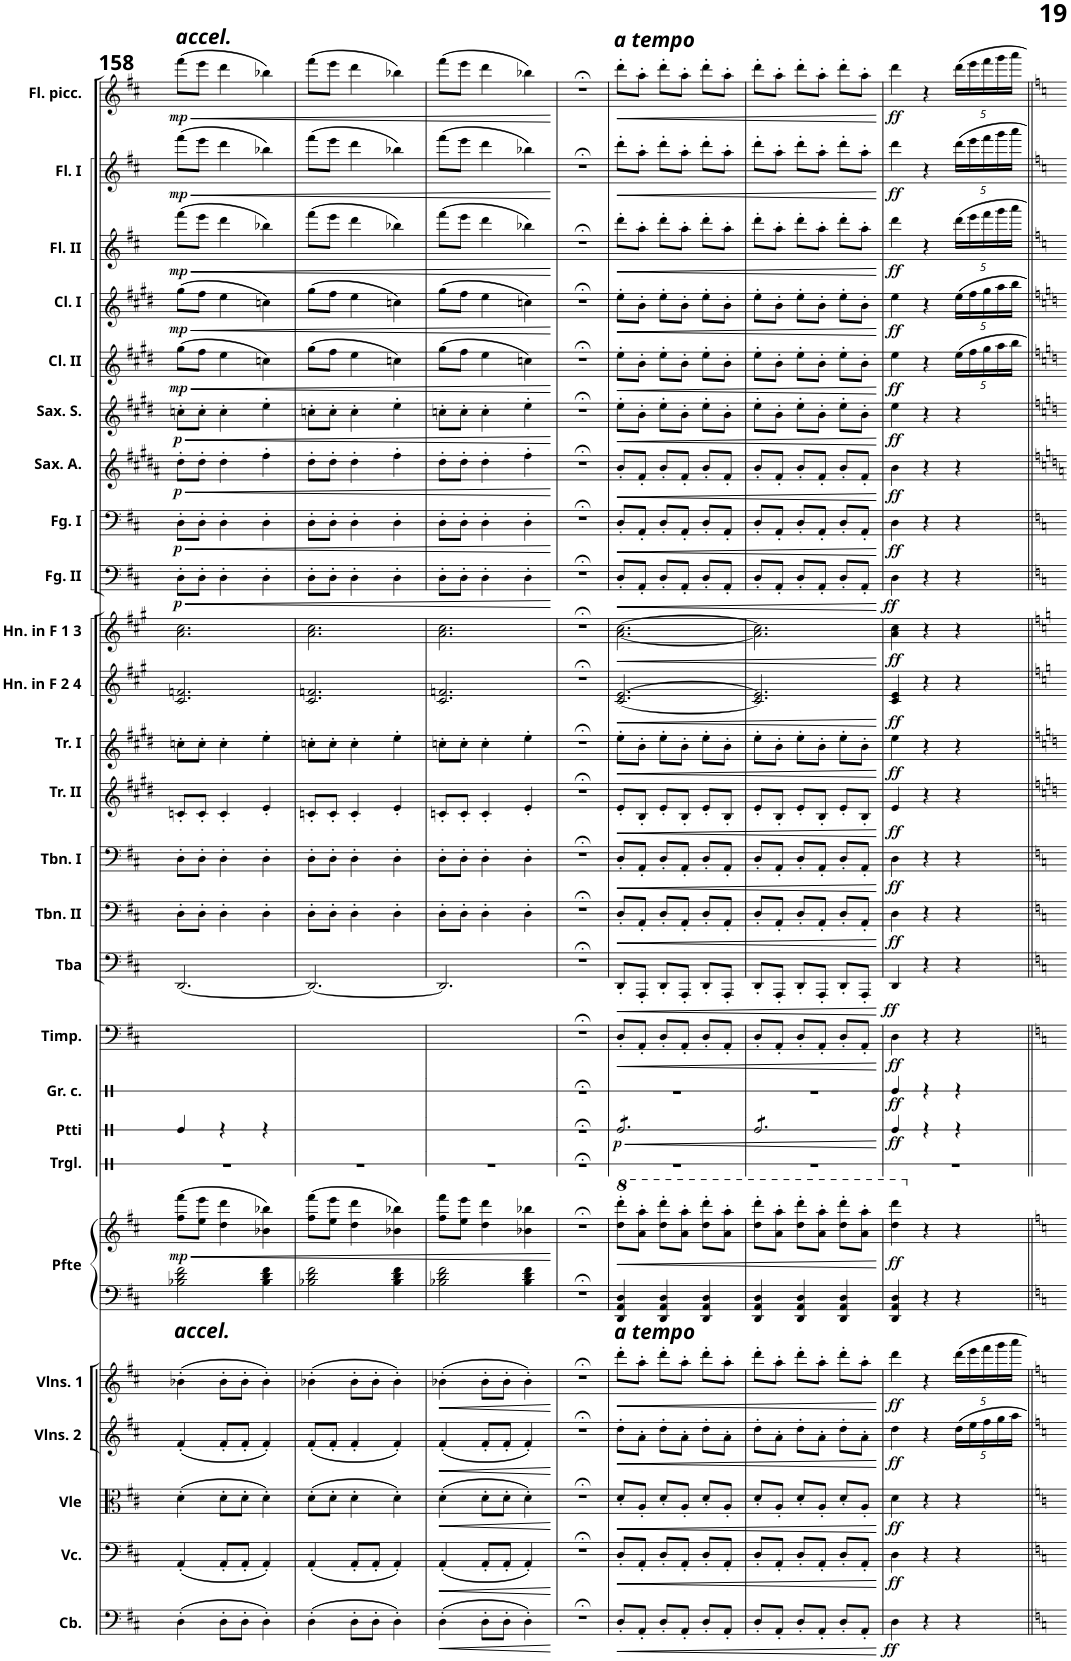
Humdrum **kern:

**kern	**dynam	**kern	**dynam	**kern	**dynam	**kern	**dynam	**kern	**dynam	**kern	**kern	**dynam	**kern	**dynam	**kern	**dynam	**kern	**dynam	**kern	**dynam	**kern	**dynam	**kern	**dynam	**kern	**dynam	**kern	**dynam	**kern	**dynam	**kern	**dynam	**kern	**dynam	**kern	**dynam	**kern	**dynam	**kern	**dynam	**kern	**dynam	**kern	**dynam	**kern	**dynam	**kern	**dynam
*part24	*part24	*part23	*part23	*part22	*part22	*part21	*part21	*part20	*part20	*part19	*part19	*part19	*part18	*part18	*part17	*part17	*part16	*part16	*part15	*part15	*part14	*part14	*part13	*part13	*part12	*part12	*part11	*part11	*part10	*part10	*part9	*part9	*part8	*part8	*part7	*part7	*part6	*part6	*part5	*part5	*part4	*part4	*part3	*part3	*part2	*part2	*part1	*part1
*staff25	*staff25	*staff24	*staff24	*staff23	*staff23	*staff22	*staff22	*staff21	*staff21	*staff20	*staff19	*staff19/20	*staff18	*staff18	*staff17	*staff17	*staff16	*staff16	*staff15	*staff15	*staff14	*staff14	*staff13	*staff13	*staff12	*staff12	*staff11	*staff11	*staff10	*staff10	*staff9	*staff9	*staff8	*staff8	*staff7	*staff7	*staff6	*staff6	*staff5	*staff5	*staff4	*staff4	*staff3	*staff3	*staff2	*staff2	*staff1	*staff1
*I"Contrabbassi	*	*I"Violoncelli	*	*I"Viole	*	*I"Violins 2	*	*I"Violins 1	*	*I"Pianoforte	*	*	*I"Grancassa	*	*I"Timpani	*	*I"Tuba	*	*I"Trombone 2	*	*I"Trombone 1	*	*I"Trumpet in Bb 1	*	*I"Trumpet in Bb 1	*	*I"Horn in F 2 &amp; 4	*	*I"Horn in F 1 &amp; 3	*	*I"Bassoon 2	*	*I"Bassoon 1	*	*I"Sassofono contralto	*	*I"Sassofono soprano	*	*I"Clarinet in Bb 2	*	*I"Clarinet in Bb 1	*	*I"Flute 2	*	*I"Flute 1	*	*I"Flauto piccolo	*
*I'Cb.	*	*I'Vc.	*	*I'Vle	*	*I'Vlns. 2	*	*I'Vlns. 1	*	*I'Pfte	*	*	*I'Gr. c.	*	*I'Timp.	*	*I'Tba	*	*	*	*	*	*	*	*I'Tr. I	*	*I'Hn. in F 2 4	*	*I'Hn. in F 1 3	*	*	*	*	*	*	*	*	*	*I'Cl. II	*	*I'Cl. I	*	*	*	*	*	*I'Fl. picc.	*
!!LO:PB:g=z
*clefF4	*	*clefF4	*	*clefC3	*	*clefG2	*	*clefG2	*	*clefF4	*clefG2	*	*clefX	*	*clefF4	*	*clefF4	*	*clefF4	*	*clefF4	*	*clefG2	*	*clefG2	*	*clefG2	*	*clefG2	*	*clefF4	*	*clefF4	*	*clefG2	*	*clefG2	*	*clefG2	*	*clefG2	*	*clefG2	*	*clefG2	*	*clefG2	*
*Trd7c12	*	*	*	*	*	*	*	*	*	*	*	*	*	*	*	*	*	*	*	*	*	*	*Trd1c2	*	*Trd1c2	*	*Trd4c7	*	*Trd4c7	*	*	*	*	*	*Trd5c9	*	*Trd1c2	*	*Trd1c2	*	*Trd1c2	*	*	*	*	*	*Trd-7c-12	*
*k[f#c#]	*	*k[f#c#]	*	*k[f#c#]	*	*k[f#c#]	*	*k[f#c#]	*	*k[f#c#]	*k[f#c#]	*	*k[]	*	*k[f#c#]	*	*k[f#c#]	*	*k[f#c#]	*	*k[f#c#]	*	*k[f#c#g#d#]	*	*k[f#c#g#d#]	*	*k[f#c#g#]	*	*k[f#c#g#]	*	*k[f#c#]	*	*k[f#c#]	*	*k[f#c#g#d#a#]	*	*k[f#c#g#d#]	*	*k[f#c#g#d#]	*	*k[f#c#g#d#]	*	*k[f#c#]	*	*k[f#c#]	*	*k[f#c#]	*
*M3/4	*	*M3/4	*	*M3/4	*	*M3/4	*	*M3/4	*	*M3/4	*M3/4	*	*M3/4	*	*M3/4	*	*M3/4	*	*M3/4	*	*M3/4	*	*M3/4	*	*M3/4	*	*M3/4	*	*M3/4	*	*M3/4	*	*M3/4	*	*M3/4	*	*M3/4	*	*M3/4	*	*M3/4	*	*M3/4	*	*M3/4	*	*M3/4	*
=158	=158	=158	=158	=158	=158	=158	=158	=158	=158	=158	=158	=158	=158	=158	=158	=158	=158	=158	=158	=158	=158	=158	=158	=158	=158	=158	=158	=158	=158	=158	=158	=158	=158	=158	=158	=158	=158	=158	=158	=158	=158	=158	=158	=158	=158	=158	=158	=158
!	!	!	!	!	!	!	!	!	!	!	!	!	!	!	!	!	!	!	!	!	!	!	!	!	!	!	!	!	!	!	!	!	!	!	!	!	!	!	!	!	!	!	!	!	!	!	!LO:TX:a:Bi:t=accel.	!
!	!	!	!	!	!	!	!	!LO:TX:a:Bi:t=accel.	!	!	!	!	!	!	!	!	!	!	!	!	!	!	!	!	!	!	!	!	!	!	!	!	!	!	!	!	!	!	!	!	!	!	!	!	!	!	!	!
!	!	!	!	!	!	!	!	!	!	!	!	!LO:HP:b	!	!	!	!	!	!	!	!	!	!	!	!	!	!	!	!	!	!	!	!LO:HP:b	!	!LO:HP:b	!	!LO:HP:b	!	!LO:HP:b	!	!LO:HP:b	!	!LO:HP:b	!	!LO:HP:b	!	!LO:HP:b	!	!LO:HP:b
!	!	!	!	!	!	!	!	!	!	!	!	!LO:DY:n=1:b	!	!	!	!	!	!	!	!	!	!	!	!	!	!	!	!	!	!	!	!LO:DY:n=1:b	!	!LO:DY:n=1:b	!	!LO:DY:n=1:b	!	!LO:DY:n=1:b	!	!LO:DY:n=1:b	!	!LO:DY:n=1:b	!	!LO:DY:n=1:b	!	!LO:DY:n=1:b	!	!LO:DY:n=1:b
(4D'\	.	(4AA'/	.	(4d'\	.	(4f#'/	.	(4b-X'\	.	2B-X\ 2d\ 2f#\	(8ff#\ 8fff#\L	< mp	2.ryy	.	2.ryy	.	[2.DD/	.	8D'\L	.	8D'\L	.	8cn'/L	.	8ccn'\L	.	2.c#/ 2.fn/	.	2.a\ 2.cc#\	.	8D'\L	< p	8D'\L	< p	8dd#'\L	< p	8ccn'\L	< p	(8gg#\L	< mp	(8gg#\L	< mp	(8fff#\L	< mp	(8fff#\L	< mp	(8fff#\L	< mp
.	.	.	.	.	.	.	.	.	.	.	8ee\ 8eee\J	.	.	.	.	.	.	.	8D'\J	.	8D'\J	.	8c'/J	.	8cc'\J	.	.	.	.	.	8D'\J	.	8D'\J	.	8dd#'\J	.	8cc'\J	.	8ff#\J	.	8ff#\J	.	8eee\J	.	8eee\J	.	8eee\J	.
8D'\L	.	8AA'/L	.	8d'\L	.	8f#'/L	.	8b-'\L	.	.	4dd\ 4ddd\	.	.	.	.	.	.	.	4D'\	.	4D'\	.	4c'/	.	4cc'\	.	.	.	.	.	4D'\	.	4D'\	.	4dd#'\	.	4cc'\	.	4ee\	.	4ee\	.	4ddd\	.	4ddd\	.	4ddd\	.
8D'\J	.	8AA'/J	.	8d'\J	.	8f#'/J	.	8b-'\J	.	.	.	.	.	.	.	.	.	.	.	.	.	.	.	.	.	.	.	.	.	.	.	.	.	.	.	.	.	.	.	.	.	.	.	.	.	.	.	.
4D'\)	.	4AA'/)	.	4d'\)	.	4f#'/)	.	4b-'\)	.	4B-\ 4d\ 4f#\	4b-X\ 4bb-X\)	.	.	.	.	.	.	.	4D'\	.	4D'\	.	4e'/	.	4ee'\	.	.	.	.	.	4D'\	.	4D'\	.	4ff#'\	.	4ee'\	.	4ccn\)	.	4ccn\)	.	4bb-X\)	.	4bb-X\)	.	4bb-X\)	.
=159	=159	=159	=159	=159	=159	=159	=159	=159	=159	=159	=159	=159	=159	=159	=159	=159	=159	=159	=159	=159	=159	=159	=159	=159	=159	=159	=159	=159	=159	=159	=159	=159	=159	=159	=159	=159	=159	=159	=159	=159	=159	=159	=159	=159	=159	=159	=159	=159
(4D'\	.	(4AA'/	.	(8d'\L	.	(8f#'/L	.	(4b-X'\	.	2B-X\ 2d\ 2f#\	(8ff#\ 8fff#\L	.	2.ryy	.	2.ryy	.	2.DD/_	.	8D'\L	.	8D'\L	.	8cn'/L	.	8ccn'\L	.	2.c#/ 2.fn/	.	2.a\ 2.cc#\	.	8D'\L	.	8D'\L	.	8dd#'\L	.	8ccn'\L	.	(8gg#\L	.	(8gg#\L	.	(8fff#\L	.	(8fff#\L	.	(8fff#\L	.
.	.	.	.	8d'\J	.	8f#'/J	.	.	.	.	8ee\ 8eee\J	.	.	.	.	.	.	.	8D'\J	.	8D'\J	.	8c'/J	.	8cc'\J	.	.	.	.	.	8D'\J	.	8D'\J	.	8dd#'\J	.	8cc'\J	.	8ff#\J	.	8ff#\J	.	8eee\J	.	8eee\J	.	8eee\J	.
8D'\L	.	8AA'/L	.	4d'\	.	4f#'/	.	8b-'\L	.	.	4dd\ 4ddd\	.	.	.	.	.	.	.	4D'\	.	4D'\	.	4c'/	.	4cc'\	.	.	.	.	.	4D'\	.	4D'\	.	4dd#'\	.	4cc'\	.	4ee\	.	4ee\	.	4ddd\	.	4ddd\	.	4ddd\	.
8D'\J	.	8AA'/J	.	.	.	.	.	8b-'\J	.	.	.	.	.	.	.	.	.	.	.	.	.	.	.	.	.	.	.	.	.	.	.	.	.	.	.	.	.	.	.	.	.	.	.	.	.	.	.	.
4D'\)	.	4AA'/)	.	4d'\)	.	4f#'/)	.	4b-'\)	.	4B-\ 4d\ 4f#\	4b-X\ 4bb-X\)	.	.	.	.	.	.	.	4D'\	.	4D'\	.	4e'/	.	4ee'\	.	.	.	.	.	4D'\	.	4D'\	.	4ff#'\	.	4ee'\	.	4ccn\)	.	4ccn\)	.	4bb-X\)	.	4bb-X\)	.	4bb-X\)	.
=160	=160	=160	=160	=160	=160	=160	=160	=160	=160	=160	=160	=160	=160	=160	=160	=160	=160	=160	=160	=160	=160	=160	=160	=160	=160	=160	=160	=160	=160	=160	=160	=160	=160	=160	=160	=160	=160	=160	=160	=160	=160	=160	=160	=160	=160	=160	=160	=160
!	!LO:HP:b	!	!LO:HP:b	!	!LO:HP:b	!	!LO:HP:b	!	!LO:HP:b	!	!	!	!	!	!	!	!	!	!	!	!	!	!	!	!	!	!	!	!	!	!	!	!	!	!	!	!	!	!	!	!	!	!	!	!	!	!	!
(4D'\	<	(4AA'/	<	(4d'\	<	(4f#'/	<	(4b-X'\	<	2B-X\ 2d\ 2f#\	8ff#\ 8fff#\L	.	2.ryy	.	2.ryy	.	2.DD/]	.	8D'\L	.	8D'\L	.	8cn'/L	.	8ccn'\L	.	2.c#/ 2.fn/	.	2.a\ 2.cc#\	.	8D'\L	.	8D'\L	.	8dd#'\L	.	8ccn'\L	.	(8gg#\L	.	(8gg#\L	.	(8fff#\L	.	(8fff#\L	.	(8fff#\L	.
.	.	.	.	.	.	.	.	.	.	.	8ee\ 8eee\J	.	.	.	.	.	.	.	8D'\J	.	8D'\J	.	8c'/J	.	8cc'\J	.	.	.	.	.	8D'\J	.	8D'\J	.	8dd#'\J	.	8cc'\J	.	8ff#\J	.	8ff#\J	.	8eee\J	.	8eee\J	.	8eee\J	.
8D'\L	.	8AA'/L	.	8d'\L	.	8f#'/L	.	8b-'\L	.	.	4dd\ 4ddd\	.	.	.	.	.	.	.	4D'\	.	4D'\	.	4c'/	.	4cc'\	.	.	.	.	.	4D'\	.	4D'\	.	4dd#'\	.	4cc'\	.	4ee\	.	4ee\	.	4ddd\	.	4ddd\	.	4ddd\	.
8D'\J	.	8AA'/J	.	8d'\J	.	8f#'/J	.	8b-'\J	.	.	.	.	.	.	.	.	.	.	.	.	.	.	.	.	.	.	.	.	.	.	.	.	.	.	.	.	.	.	.	.	.	.	.	.	.	.	.	.
4D'\)	.	4AA'/)	.	4d'\)	.	4f#'/)	.	4b-'\)	.	4B-\ 4d\ 4f#\	4b-X\ 4bb-X\	.	.	.	.	.	.	.	4D'\	.	4D'\	.	4e'/	.	4ee'\	.	.	.	.	.	4D'\	.	4D'\	.	4ff#'\	.	4ee'\	.	4ccn\)	.	4ccn\)	.	4bb-X\)	.	4bb-X\)	.	4bb-X\)	.
.	[	.	[	.	[	.	[	.	[	.	.	[	.	.	.	.	.	.	.	.	.	.	.	.	.	.	.	.	.	.	.	[	.	[	.	[	.	[	.	[	.	[	.	[	.	[	.	[
=161	=161	=161	=161	=161	=161	=161	=161	=161	=161	=161	=161	=161	=161	=161	=161	=161	=161	=161	=161	=161	=161	=161	=161	=161	=161	=161	=161	=161	=161	=161	=161	=161	=161	=161	=161	=161	=161	=161	=161	=161	=161	=161	=161	=161	=161	=161	=161	=161
2.r;<	.	2.r;<	.	2.r;<	.	2.r;<	.	2.r;<	.	2.r;<	2.r;<	.	2.r;<	.	2.r;<	.	2.r;<	.	2.r;<	.	2.r;<	.	2.r;<	.	2.r;<	.	2.r;<	.	2.r;<	.	2.r;<	.	2.r;<	.	2.r;<	.	2.r;<	.	2.r;<	.	2.r;<	.	2.r;<	.	2.r;<	.	2.r;<	.
=162	=162	=162	=162	=162	=162	=162	=162	=162	=162	=162	=162	=162	=162	=162	=162	=162	=162	=162	=162	=162	=162	=162	=162	=162	=162	=162	=162	=162	=162	=162	=162	=162	=162	=162	=162	=162	=162	=162	=162	=162	=162	=162	=162	=162	=162	=162	=162	=162
!	!	!	!	!	!	!	!	!	!	!	!	!	!	!	!	!	!	!	!	!	!	!	!	!	!	!	!	!	!	!	!	!	!	!	!	!	!	!	!	!	!	!	!	!	!	!	!LO:TX:a:Bi:t=a tempo	!
!	!	!	!	!	!	!	!	!LO:TX:a:Bi:t=a tempo	!	!	!	!	!	!	!	!	!	!	!	!	!	!	!	!	!	!	!	!	!	!	!	!	!	!	!	!	!	!	!	!	!	!	!	!	!	!	!	!
!	!LO:HP:b	!	!LO:HP:b	!	!LO:HP:b	!	!LO:HP:b	!	!LO:HP:b	!	!	!LO:HP:b	!	!	!	!LO:HP:b	!	!LO:HP:b	!	!LO:HP:b	!	!LO:HP:b	!	!LO:HP:b	!	!LO:HP:b	!	!LO:HP:b	!	!LO:HP:b	!	!LO:HP:b	!	!LO:HP:b	!	!LO:HP:b	!	!LO:HP:b	!	!LO:HP:b	!	!LO:HP:b	!	!LO:HP:b	!	!LO:HP:b	!	!LO:HP:b
8D'/L	<	8D'/L	<	8d'/L	<	8dd'\L	<	8ddd'\L	<	4DD/ 4AA/ 4D/	8ddd\' 8dddd\'L	<	2.r	.	8D'/L	<	8DD'/L	<	8D'/L	<	8D'/L	<	8e'/L	<	8ee'\L	<	[2.c#/ [2.e/	<	[2.a\ [2.cc#\	<	8D'/L	<	8D'/L	<	8b'/L	<	8ee'\L	<	8ee'\L	<	8ee'\L	<	8ddd'\L	<	8ddd'\L	<	8ddd'\L	<
*	*	*	*	*	*	*	*	*	*	*	*8va	*	*	*	*	*	*	*	*	*	*	*	*	*	*	*	*	*	*	*	*	*	*	*	*	*	*	*	*	*	*	*	*	*	*	*	*	*
8AA'/J	.	8AA'/J	.	8A'/J	.	8a'\J	.	8aa'\J	.	.	8aa\' 8aaa\'J	.	.	.	8AA'/J	.	8AAA'/J	.	8AA'/J	.	8AA'/J	.	8B'/J	.	8b'\J	.	.	.	.	.	8AA'/J	.	8AA'/J	.	8f#'/J	.	8b'\J	.	8b'\J	.	8b'\J	.	8aa'\J	.	8aa'\J	.	8aa'\J	.
8D'/L	.	8D'/L	.	8d'/L	.	8dd'\L	.	8ddd'\L	.	4DD/ 4AA/ 4D/	8ddd\' 8dddd\'L	.	.	.	8D'/L	.	8DD'/L	.	8D'/L	.	8D'/L	.	8e'/L	.	8ee'\L	.	.	.	.	.	8D'/L	.	8D'/L	.	8b'/L	.	8ee'\L	.	8ee'\L	.	8ee'\L	.	8ddd'\L	.	8ddd'\L	.	8ddd'\L	.
8AA'/J	.	8AA'/J	.	8A'/J	.	8a'\J	.	8aa'\J	.	.	8aa\' 8aaa\'J	.	.	.	8AA'/J	.	8AAA'/J	.	8AA'/J	.	8AA'/J	.	8B'/J	.	8b'\J	.	.	.	.	.	8AA'/J	.	8AA'/J	.	8f#'/J	.	8b'\J	.	8b'\J	.	8b'\J	.	8aa'\J	.	8aa'\J	.	8aa'\J	.
8D'/L	.	8D'/L	.	8d'/L	.	8dd'\L	.	8ddd'\L	.	4DD/ 4AA/ 4D/	8ddd\' 8dddd\'L	.	.	.	8D'/L	.	8DD'/L	.	8D'/L	.	8D'/L	.	8e'/L	.	8ee'\L	.	.	.	.	.	8D'/L	.	8D'/L	.	8b'/L	.	8ee'\L	.	8ee'\L	.	8ee'\L	.	8ddd'\L	.	8ddd'\L	.	8ddd'\L	.
8AA'/J	.	8AA'/J	.	8A'/J	.	8a'\J	.	8aa'\J	.	.	8aa\' 8aaa\'J	.	.	.	8AA'/J	.	8AAA'/J	.	8AA'/J	.	8AA'/J	.	8B'/J	.	8b'\J	.	.	.	.	.	8AA'/J	.	8AA'/J	.	8f#'/J	.	8b'\J	.	8b'\J	.	8b'\J	.	8aa'\J	.	8aa'\J	.	8aa'\J	.
=163	=163	=163	=163	=163	=163	=163	=163	=163	=163	=163	=163	=163	=163	=163	=163	=163	=163	=163	=163	=163	=163	=163	=163	=163	=163	=163	=163	=163	=163	=163	=163	=163	=163	=163	=163	=163	=163	=163	=163	=163	=163	=163	=163	=163	=163	=163	=163	=163
8D'/L	.	8D'/L	.	8d'/L	.	8dd'\L	.	8ddd'\L	.	4DD/ 4AA/ 4D/	8ddd\' 8dddd\'L	.	2.r	.	8D'/L	.	8DD'/L	.	8D'/L	.	8D'/L	.	8e'/L	.	8ee'\L	.	2.c#/] 2.e/]	.	2.a\] 2.cc#\]	.	8D'/L	.	8D'/L	.	8b'/L	.	8ee'\L	.	8ee'\L	.	8ee'\L	.	8ddd'\L	.	8ddd'\L	.	8ddd'\L	.
8AA'/J	.	8AA'/J	.	8A'/J	.	8a'\J	.	8aa'\J	.	.	8aa\' 8aaa\'J	.	.	.	8AA'/J	.	8AAA'/J	.	8AA'/J	.	8AA'/J	.	8B'/J	.	8b'\J	.	.	.	.	.	8AA'/J	.	8AA'/J	.	8f#'/J	.	8b'\J	.	8b'\J	.	8b'\J	.	8aa'\J	.	8aa'\J	.	8aa'\J	.
8D'/L	.	8D'/L	.	8d'/L	.	8dd'\L	.	8ddd'\L	.	4DD/ 4AA/ 4D/	8ddd\' 8dddd\'L	.	.	.	8D'/L	.	8DD'/L	.	8D'/L	.	8D'/L	.	8e'/L	.	8ee'\L	.	.	.	.	.	8D'/L	.	8D'/L	.	8b'/L	.	8ee'\L	.	8ee'\L	.	8ee'\L	.	8ddd'\L	.	8ddd'\L	.	8ddd'\L	.
8AA'/J	.	8AA'/J	.	8A'/J	.	8a'\J	.	8aa'\J	.	.	8aa\' 8aaa\'J	.	.	.	8AA'/J	.	8AAA'/J	.	8AA'/J	.	8AA'/J	.	8B'/J	.	8b'\J	.	.	.	.	.	8AA'/J	.	8AA'/J	.	8f#'/J	.	8b'\J	.	8b'\J	.	8b'\J	.	8aa'\J	.	8aa'\J	.	8aa'\J	.
8D'/L	.	8D'/L	.	8d'/L	.	8dd'\L	.	8ddd'\L	.	4DD/ 4AA/ 4D/	8ddd\' 8dddd\'L	.	.	.	8D'/L	.	8DD'/L	.	8D'/L	.	8D'/L	.	8e'/L	.	8ee'\L	.	.	.	.	.	8D'/L	.	8D'/L	.	8b'/L	.	8ee'\L	.	8ee'\L	.	8ee'\L	.	8ddd'\L	.	8ddd'\L	.	8ddd'\L	.
8AA'/J	.	8AA'/J	.	8A'/J	.	8a'\J	.	8aa'\J	.	.	8aa\' 8aaa\'J	.	.	.	8AA'/J	.	8AAA'/J	.	8AA'/J	.	8AA'/J	.	8B'/J	.	8b'\J	.	.	.	.	.	8AA'/J	.	8AA'/J	.	8f#'/J	.	8b'\J	.	8b'\J	.	8b'\J	.	8aa'\J	.	8aa'\J	.	8aa'\J	.
.	[	.	[	.	[	.	[	.	[	.	.	[	.	.	.	[	.	[	.	[	.	[	.	[	.	[	.	[	.	[	.	[	.	[	.	[	.	[	.	[	.	[	.	[	.	[	.	[
=164	=164	=164	=164	=164	=164	=164	=164	=164	=164	=164	=164	=164	=164	=164	=164	=164	=164	=164	=164	=164	=164	=164	=164	=164	=164	=164	=164	=164	=164	=164	=164	=164	=164	=164	=164	=164	=164	=164	=164	=164	=164	=164	=164	=164	=164	=164	=164	=164
!	!LO:DY:b	!	!LO:DY:b	!	!LO:DY:b	!	!LO:DY:b	!	!LO:DY:b	!	!	!LO:DY:b	!	!LO:DY:b	!	!LO:DY:b	!	!LO:DY:b	!	!LO:DY:b	!	!LO:DY:b	!	!LO:DY:b	!	!LO:DY:b	!	!LO:DY:b	!	!LO:DY:b	!	!LO:DY:b	!	!LO:DY:b	!	!LO:DY:b	!	!LO:DY:b	!	!LO:DY:b	!	!LO:DY:b	!	!LO:DY:b	!	!LO:DY:b	!	!LO:DY:b
4D\	ff	4D\	ff	4d\	ff	4dd\	ff	4ddd\	ff	4DD/ 4AA/ 4D/	4ddd\ 4dddd\	ff	4Re/	ff	4D\	ff	4DD/	ff	4D\	ff	4D\	ff	4e/	ff	4ee\	ff	4c#/ 4e/	ff	4a\ 4cc#\	ff	4D\	ff	4D\	ff	4b\	ff	4ee\	ff	4ee\	ff	4ee\	ff	4ddd\	ff	4ddd\	ff	4ddd\	ff
*	*	*	*	*	*	*	*	*	*	*	*X8va	*	*	*	*	*	*	*	*	*	*	*	*	*	*	*	*	*	*	*	*	*	*	*	*	*	*	*	*	*	*	*	*	*	*	*	*	*
4r	.	4r	.	4r	.	4r	.	4r	.	4r	4r	.	4r	.	4r	.	4r	.	4r	.	4r	.	4r	.	4r	.	4r	.	4r	.	4r	.	4r	.	4r	.	4r	.	4r	.	4r	.	4r	.	4r	.	4r	.
*	*	*	*	*	*	*Xbrackettup	*	*Xbrackettup	*	*	*	*	*	*	*	*	*	*	*	*	*	*	*	*	*	*	*	*	*	*	*	*	*	*	*	*	*	*	*Xbrackettup	*	*Xbrackettup	*	*Xbrackettup	*	*Xbrackettup	*	*Xbrackettup	*
4r	.	4r	.	4r	.	20dd\LL	.	20ddd\LL	.	4r	4r	.	4r	.	4r	.	4r	.	4r	.	4r	.	4r	.	4r	.	4r	.	4r	.	4r	.	4r	.	4r	.	4r	.	20ee\LL	.	20ee\LL	.	20ddd\LL	.	20ddd\LL	.	20ddd\LL	.
.	.	.	.	.	.	20ee\	.	20eee\	.	.	.	.	.	.	.	.	.	.	.	.	.	.	.	.	.	.	.	.	.	.	.	.	.	.	.	.	.	.	20ff#\	.	20ff#\	.	20eee\	.	20eee\	.	20eee\	.
.	.	.	.	.	.	20ff#\	.	20fff#\	.	.	.	.	.	.	.	.	.	.	.	.	.	.	.	.	.	.	.	.	.	.	.	.	.	.	.	.	.	.	20gg#\	.	20gg#\	.	20fff#\	.	20fff#\	.	20fff#\	.
.	.	.	.	.	.	20gg\	.	20ggg\	.	.	.	.	.	.	.	.	.	.	.	.	.	.	.	.	.	.	.	.	.	.	.	.	.	.	.	.	.	.	20aa\	.	20aa\	.	20ggg\	.	20ggg\	.	20ggg\	.
.	.	.	.	.	.	20aa\JJ	.	20aaa\JJ	.	.	.	.	.	.	.	.	.	.	.	.	.	.	.	.	.	.	.	.	.	.	.	.	.	.	.	.	.	.	20bb\JJ	.	20bb\JJ	.	20aaa\JJ	.	20aaa\JJ	.	20aaa\JJ	.
=||	=||	=||	=||	=||	=||	=||	=||	=||	=||	=||	=||	=||	=||	=||	=||	=||	=||	=||	=||	=||	=||	=||	=||	=||	=||	=||	=||	=||	=||	=||	=||	=||	=||	=||	=||	=||	=||	=||	=||	=||	=||	=||	=||	=||	=||	=||	=||	=||
*-	*-	*-	*-	*-	*-	*-	*-	*-	*-	*-	*-	*-	*-	*-	*-	*-	*-	*-	*-	*-	*-	*-	*-	*-	*-	*-	*-	*-	*-	*-	*-	*-	*-	*-	*-	*-	*-	*-	*-	*-	*-	*-	*-	*-	*-	*-	*-	*-
